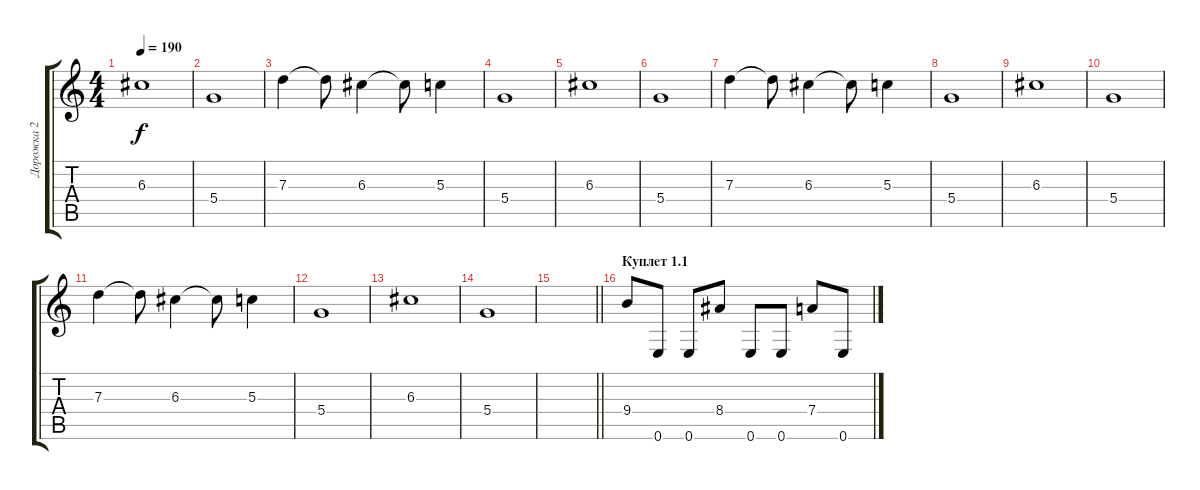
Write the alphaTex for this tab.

\track ("Дорожка 2" "Дорожка 2") {instrument distortionguitar}
\staff {score tabs}
\tuning (E4 B3 G3 D3 A2 E2) {hide}
\ts (4 4)
\tempo 190
\clef g2
\ks c
6.3.1{dy f} |
5.4.1 |
7.3.4 7.3{t}.8 6.3.4 6.3{t}.8 5.3.4 |
5.4.1 |
6.3.1 |
5.4.1 |
7.3.4 7.3{t}.8 6.3.4 6.3{t}.8 5.3.4 |
5.4.1 |
6.3.1 |
5.4.1 |
7.3.4 7.3{t}.8 6.3.4 6.3{t}.8 5.3.4 |
5.4.1 |
6.3.1 |
5.4.1 |
\barLineRight lightlight
|
\section ("" "Куплет 1.1")
9.4.8 0.6.8 0.6.8 8.4.8 0.6.8 0.6.8 7.4.8 0.6.8
